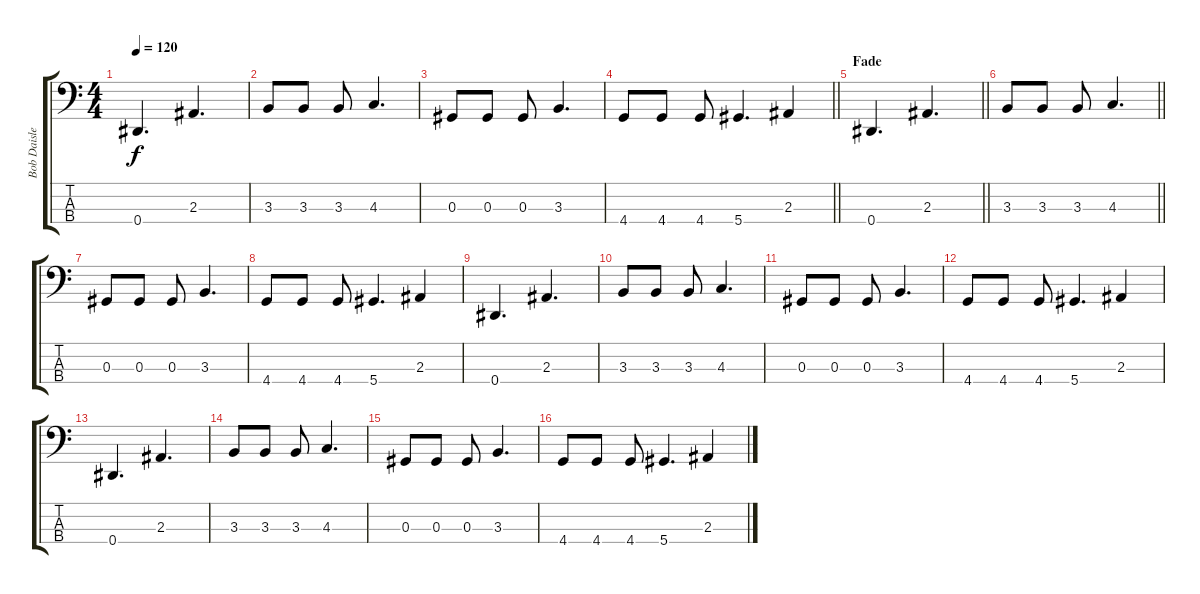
\track ("Bob Daisley" "Bob Daisle") {instrument electricbassfinger}
\staff {score tabs}
\tuning (Gb2 Db2 Ab1 Eb1) {hide}
\ts (4 4)
\tempo 120
\clef f4
\ks c
0.4.4{d dy f} 2.3.4{d} |
3.3.8 3.3.8 3.3.8 4.3.4{d} |
0.3.8 0.3.8 0.3.8 3.3.4{d} |
\barLineRight lightlight
4.4.8 4.4.8 4.4.8 5.4.4{d} 2.3.4 |
\section ("" "Fade")
\barLineRight lightlight
0.4.4{d} 2.3.4{d} |
\barLineRight lightlight
3.3.8 3.3.8 3.3.8 4.3.4{d} |
0.3.8 0.3.8 0.3.8 3.3.4{d} |
4.4.8 4.4.8 4.4.8 5.4.4{d} 2.3.4 |
0.4.4{d} 2.3.4{d} |
3.3.8 3.3.8 3.3.8 4.3.4{d} |
0.3.8 0.3.8 0.3.8 3.3.4{d} |
4.4.8 4.4.8 4.4.8 5.4.4{d} 2.3.4 |
0.4.4{d} 2.3.4{d} |
3.3.8 3.3.8 3.3.8 4.3.4{d} |
0.3.8 0.3.8 0.3.8 3.3.4{d} |
4.4.8 4.4.8 4.4.8 5.4.4{d} 2.3.4
